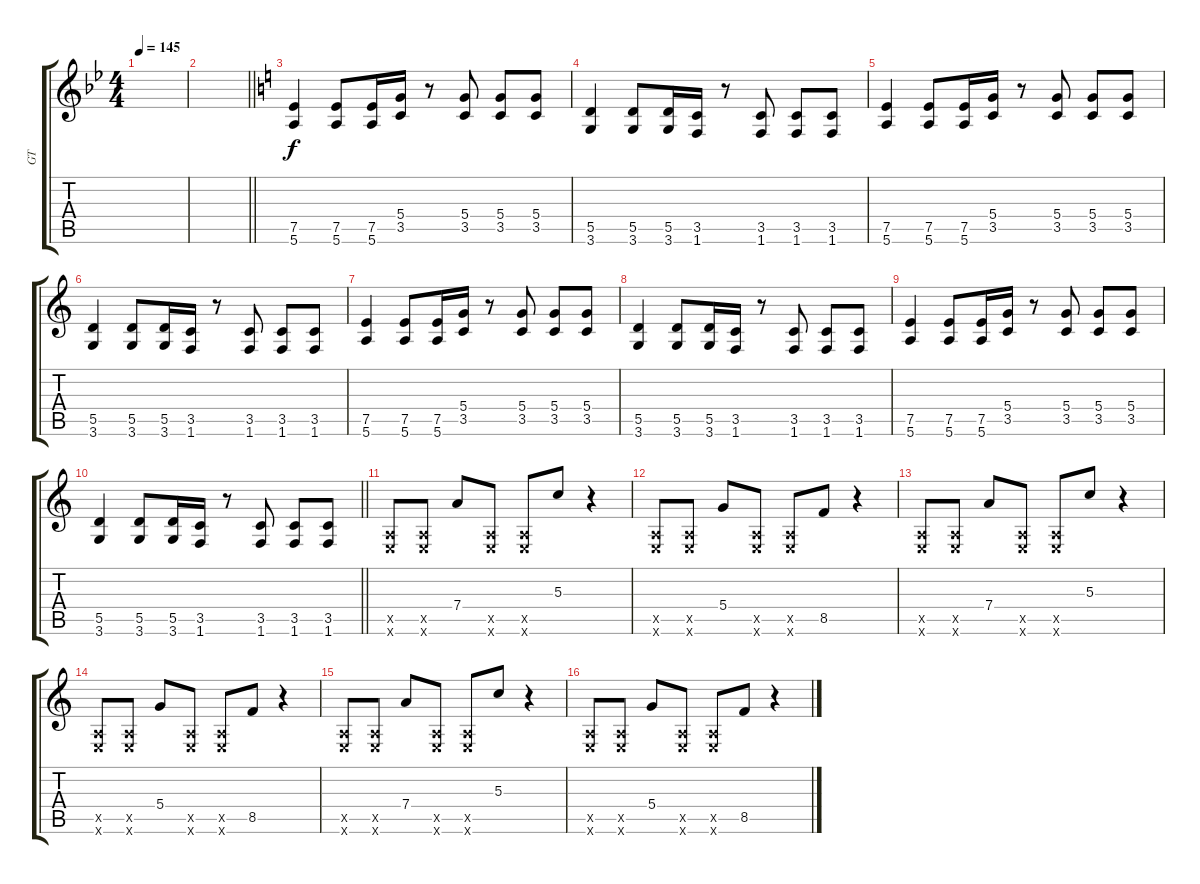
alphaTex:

\track ("GT" "GT") {instrument distortionguitar}
\staff {score tabs}
\tuning (E4 B3 G3 D3 A2 E2) {hide}
\ts (4 4)
\tempo 145
\clef g2
\ks bb
|
\barLineRight lightlight
|
\ks c
(7.5 5.6).4 (7.5 5.6).8 (7.5 5.6).16 (5.4 3.5).16 r.8 (5.4 3.5).8 (5.4 3.5).8 (5.4 3.5).8 |
(5.5 3.6).4 (5.5 3.6).8 (5.5 3.6).16 (3.5 1.6).16 r.8 (3.5 1.6).8 (3.5 1.6).8 (3.5 1.6).8 |
(7.5 5.6).4 (7.5 5.6).8 (7.5 5.6).16 (5.4 3.5).16 r.8 (5.4 3.5).8 (5.4 3.5).8 (5.4 3.5).8 |
(5.5 3.6).4 (5.5 3.6).8 (5.5 3.6).16 (3.5 1.6).16 r.8 (3.5 1.6).8 (3.5 1.6).8 (3.5 1.6).8 |
(7.5 5.6).4 (7.5 5.6).8 (7.5 5.6).16 (5.4 3.5).16 r.8 (5.4 3.5).8 (5.4 3.5).8 (5.4 3.5).8 |
(5.5 3.6).4 (5.5 3.6).8 (5.5 3.6).16 (3.5 1.6).16 r.8 (3.5 1.6).8 (3.5 1.6).8 (3.5 1.6).8 |
(7.5 5.6).4 (7.5 5.6).8 (7.5 5.6).16 (5.4 3.5).16 r.8 (5.4 3.5).8 (5.4 3.5).8 (5.4 3.5).8 |
\barLineRight lightlight
(5.5 3.6).4 (5.5 3.6).8 (5.5 3.6).16 (3.5 1.6).16 r.8 (3.5 1.6).8 (3.5 1.6).8 (3.5 1.6).8 |
(0.5{x} 0.6{x}).8 (0.5{x} 0.6{x}).8 7.4.8 (0.5{x} 0.6{x}).8 (0.5{x} 0.6{x}).8 5.3.8 r.4 |
(0.5{x} 0.6{x}).8 (0.5{x} 0.6{x}).8 5.4.8 (0.5{x} 0.6{x}).8 (0.5{x} 0.6{x}).8 8.5.8 r.4 |
(0.5{x} 0.6{x}).8 (0.5{x} 0.6{x}).8 7.4.8 (0.5{x} 0.6{x}).8 (0.5{x} 0.6{x}).8 5.3.8 r.4 |
(0.5{x} 0.6{x}).8 (0.5{x} 0.6{x}).8 5.4.8 (0.5{x} 0.6{x}).8 (0.5{x} 0.6{x}).8 8.5.8 r.4 |
(0.5{x} 0.6{x}).8 (0.5{x} 0.6{x}).8 7.4.8 (0.5{x} 0.6{x}).8 (0.5{x} 0.6{x}).8 5.3.8 r.4 |
(0.5{x} 0.6{x}).8 (0.5{x} 0.6{x}).8 5.4.8 (0.5{x} 0.6{x}).8 (0.5{x} 0.6{x}).8 8.5.8 r.4
